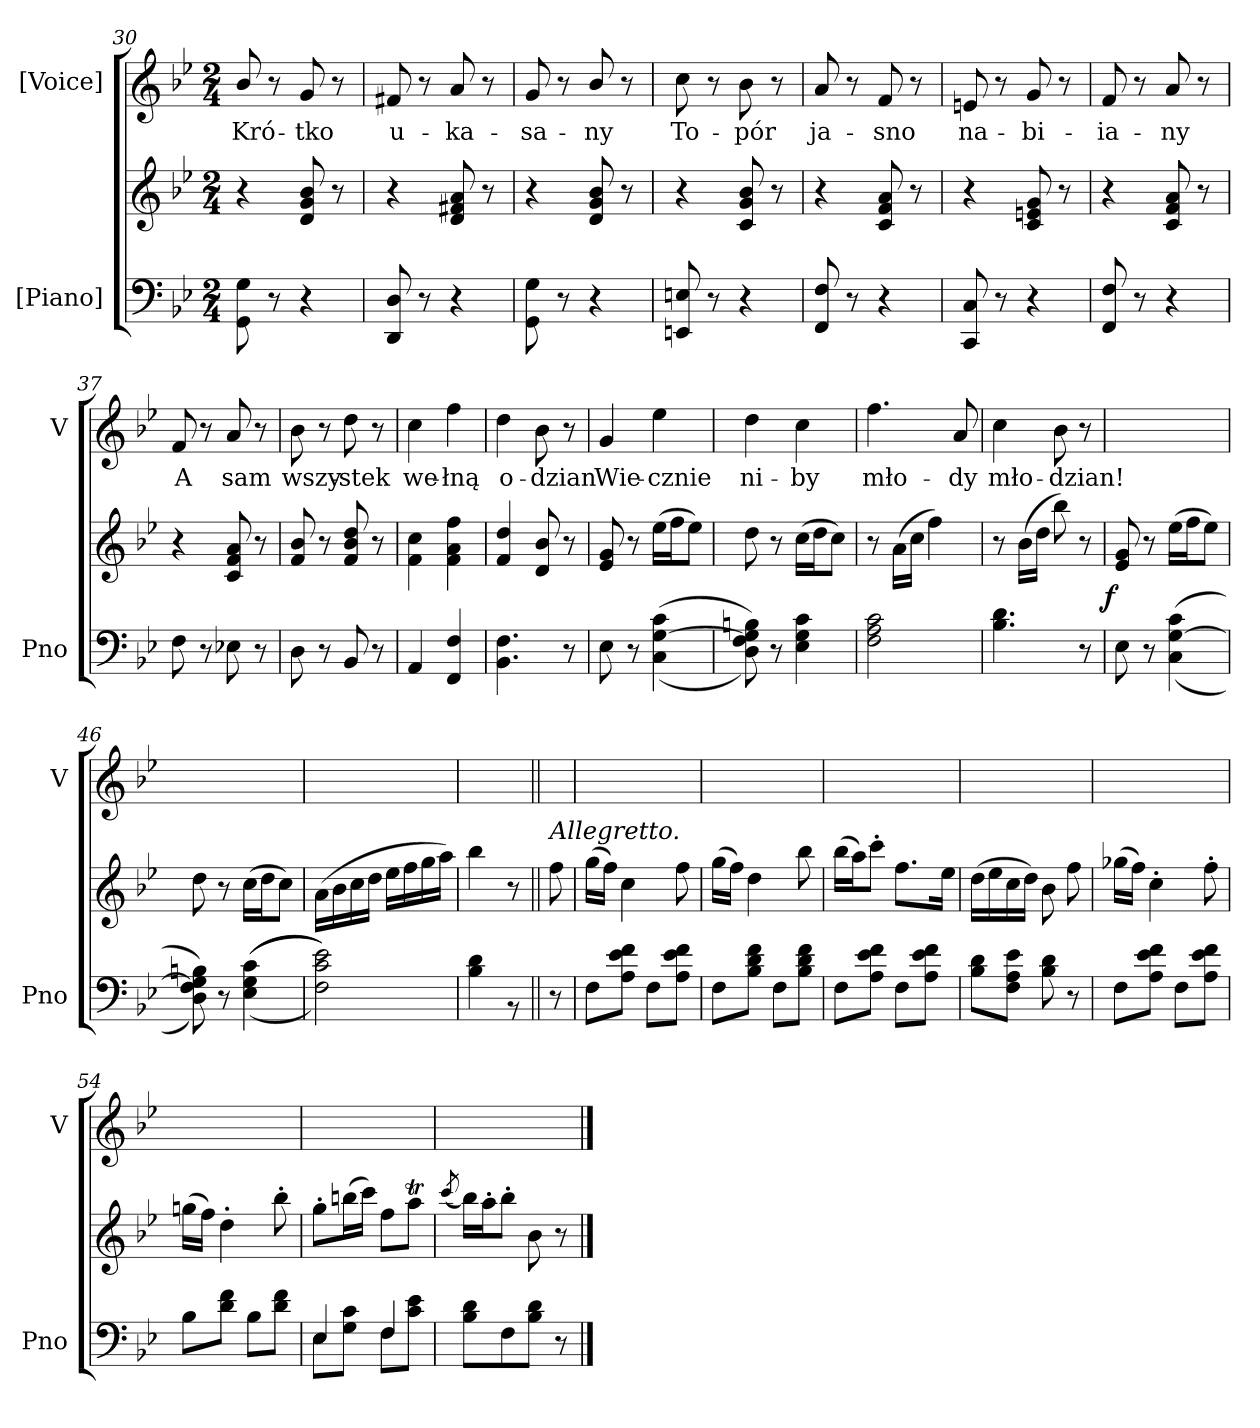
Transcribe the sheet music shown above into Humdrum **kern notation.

**kern	**kern	**dynam	**kern	**text
*part2	*part2	*part2	*part1	*part1
*staff3	*staff2	*staff2/3	*staff1	*staff1
*I"[Piano]	*	*	*I"[Voice]	*
*I'Pno	*	*	*I'V	*
*clefF4	*clefG2	*	*clefG2	*
*k[b-e-]	*k[b-e-]	*	*k[b-e-]	*
*M2/4	*M2/4	*	*M2/4	*
=30	=30	=30	=30	=30
8GG\ 8G\	4r	.	8b-/	Kró-
8r	.	.	8r	.
4r	8d/ 8g/ 8b-/	.	8g/	-tko
.	8r	.	8r	.
=31	=31	=31	=31	=31
8DD/ 8D/	4r	.	8f#X/	u-
8r	.	.	8r	.
4r	8d/ 8f#X/ 8a/	.	8a/	-ka-
.	8r	.	8r	.
=32	=32	=32	=32	=32
8GG\ 8G\	4r	.	8g/	-sa-
8r	.	.	8r	.
4r	8d/ 8g/ 8b-/	.	8b-/	-ny
.	8r	.	8r	.
=33	=33	=33	=33	=33
8EEn/ 8En/	4r	.	8cc\	To-
8r	.	.	8r	.
4r	8c/ 8g/ 8b-/	.	8b-\	-pór
.	8r	.	8r	.
=34	=34	=34	=34	=34
8FF/ 8F/	4r	.	8a/	ja-
8r	.	.	8r	.
4r	8c/ 8f/ 8a/	.	8f/	-sno
.	8r	.	8r	.
=35	=35	=35	=35	=35
8CC/ 8C/	4r	.	8en/	na-
8r	.	.	8r	.
4r	8c/ 8en/ 8g/	.	8g/	-bi-
.	8r	.	8r	.
=36	=36	=36	=36	=36
8FF/ 8F/	4r	.	8f/	-ia-
8r	.	.	8r	.
4r	8c/ 8f/ 8a/	.	8a/	-ny
.	8r	.	8r	.
=37	=37	=37	=37	=37
8F\	4r	.	8f/	A
8r	.	.	8r	.
8E-X\	8c/ 8f/ 8a/	.	8a/	sam
8r	8r	.	8r	.
=38	=38	=38	=38	=38
8D\	8f/ 8b-/	.	8b-\	wszy-
8r	8r	.	8r	.
8BB-/	8f/ 8b-/ 8dd/	.	8dd\	-stek
8r	8r	.	8r	.
=39	=39	=39	=39	=39
4AA/	4f\ 4cc\	.	4cc\	we-
4FF/ 4F/	4f\ 4a\ 4ff\	.	4ff\	-łną
=40	=40	=40	=40	=40
4.BB-\ 4.F\	4f/ 4dd/	.	4dd\	o-
.	8d/ 8b-/	.	8b-\	-dzian
8r	8r	.	8r	.
=41	=41	=41	=41	=41
8E-\	8e-/ 8g/	.	4g/	Wie-
8r	8r	.	.	.
(<(>4C\ [4G\ 4c\	(>16ee-\LL	.	4ee-\	-cznie
.	16ff\J	.	.	.
.	8ee-\J)	.	.	.
=42	=42	=42	=42	=42
8D\ 8F\ 8G]\ 8Bn\))	8dd\	.	4dd\	ni-
8r	8r	.	.	.
4E-\ 4G\ 4c\	(>16cc\LL	.	4cc\	-by
.	16dd\J	.	.	.
.	8cc\J)	.	.	.
=43	=43	=43	=43	=43
2F\ 2A\ 2c\	8r	.	4.ff\	mło-
.	(>16a\LL	.	.	.
.	16cc\JJ	.	.	.
.	4ff\)	.	.	.
.	.	.	8a/	-dy
=44	=44	=44	=44	=44
4.B-\ 4.d\	8r	.	4cc\	mło-
.	(>16b-\LL	.	.	.
.	16dd\JJ	.	.	.
.	8bb-\)	.	8b-\	-dzian!
8r	8r	.	8r	.
=45	=45	=45	=45	=45
!	!	!LO:DY:rj	!	!
8E-\	8e-/ 8g/	f	2ryy	.
8r	8r	.	.	.
(<(>4C\ [4G\ 4c\	(>16ee-\LL	.	.	.
.	16ff\J	.	.	.
.	8ee-\J)	.	.	.
=46	=46	=46	=46	=46
8D\ 8F\ 8G]\ 8Bn\))	8dd\	.	2ryy	.
8r	8r	.	.	.
(<(>(>4E-\ 4G\ 4c\	(>16cc\LL	.	.	.
.	16dd\J	.	.	.
.	8cc\J)	.	.	.
=47	=47	=47	=47	=47
2F\ 2c\ 2e-\)))	(>16a\LL	.	2ryy	.
.	16b-\	.	.	.
.	16cc\	.	.	.
.	16dd\JJ	.	.	.
.	16ee-\LL	.	.	.
.	16ff\	.	.	.
.	16gg\	.	.	.
.	16aa\JJ)	.	.	.
=	=	=	=	=
4B-\ 4d\	4bb-\	.	4ryy	.
8rBB	8r	.	8ryy	.
=48||	=48||	=48||	=48||	=48||
!	!LO:TX:a:i:t=Allegretto.	!	!	!
8r	8ff\	.	8ryy	.
=49	=49	=49	=49	=49
8F\L	(>16gg\LL	.	2ryy	.
.	16ff\JJ)	.	.	.
8A\ 8e-\ 8f\J	4cc\	.	.	.
8F\L	.	.	.	.
8A\ 8e-\ 8f\J	8ff\	.	.	.
=50	=50	=50	=50	=50
8F\L	(>16gg\LL	.	2ryy	.
.	16ff\JJ)	.	.	.
8B-\ 8d\ 8f\J	4dd\	.	.	.
8F\L	.	.	.	.
8B-\ 8d\ 8f\J	8bb-\	.	.	.
=51	=51	=51	=51	=51
8F\L	(>16bb-\LL	.	2ryy	.
.	16aa\J)	.	.	.
8A\ 8e-\ 8f\J	8ccc'>\J	.	.	.
8F\L	8.ff\L	.	.	.
8A\ 8e-\ 8f\J	.	.	.	.
.	16ee-\Jk	.	.	.
=52	=52	=52	=52	=52
8B-\ 8d\L	(>16dd\LL	.	2ryy	.
.	16ee-\	.	.	.
8F\ 8A\ 8e-\J	16cc\	.	.	.
.	16dd\JJ)	.	.	.
8B-\ 8d\	8b-\	.	.	.
8r	8ff\	.	.	.
=53	=53	=53	=53	=53
8F\L	(>16gg-X\LL	.	2ryy	.
.	16ff\JJ)	.	.	.
8A\ 8e-\ 8f\J	4cc'>\	.	.	.
8F\L	.	.	.	.
8A\ 8e-\ 8f\J	8ff'>\	.	.	.
=54	=54	=54	=54	=54
8B-\L	(>16ggn\LL	.	2ryy	.
.	16ff\JJ)	.	.	.
8d\ 8f\J	4dd'>\	.	.	.
8B-\L	.	.	.	.
8d\ 8f\J	8bb-'>\	.	.	.
=55	=55	=55	=55	=55
*^	*	*	*	*
4E-/	8E-\L	8gg'>\L	.	2ryy	.
.	8G\ 8c\J	(>16bbn\L	.	.	.
.	.	16ccc\JJ)	.	.	.
4F/	8F\L	8ff\L	.	.	.
.	8c\ 8e-\J	8aaT\J	.	.	.
*v	*v	*	*	*	*
=56	=56	=56	=56	=56
.	(<8qccc/	.	.	.
8B-\ 8d\L	16bb-\LL)	.	2ryy	.
.	16aa'>\J	.	.	.
8F\	8bb-'>\J	.	.	.
8B-\ 8d\J	8b-\	.	.	.
8r	8r	.	.	.
==	==	==	==	==
*-	*-	*-	*-	*-
